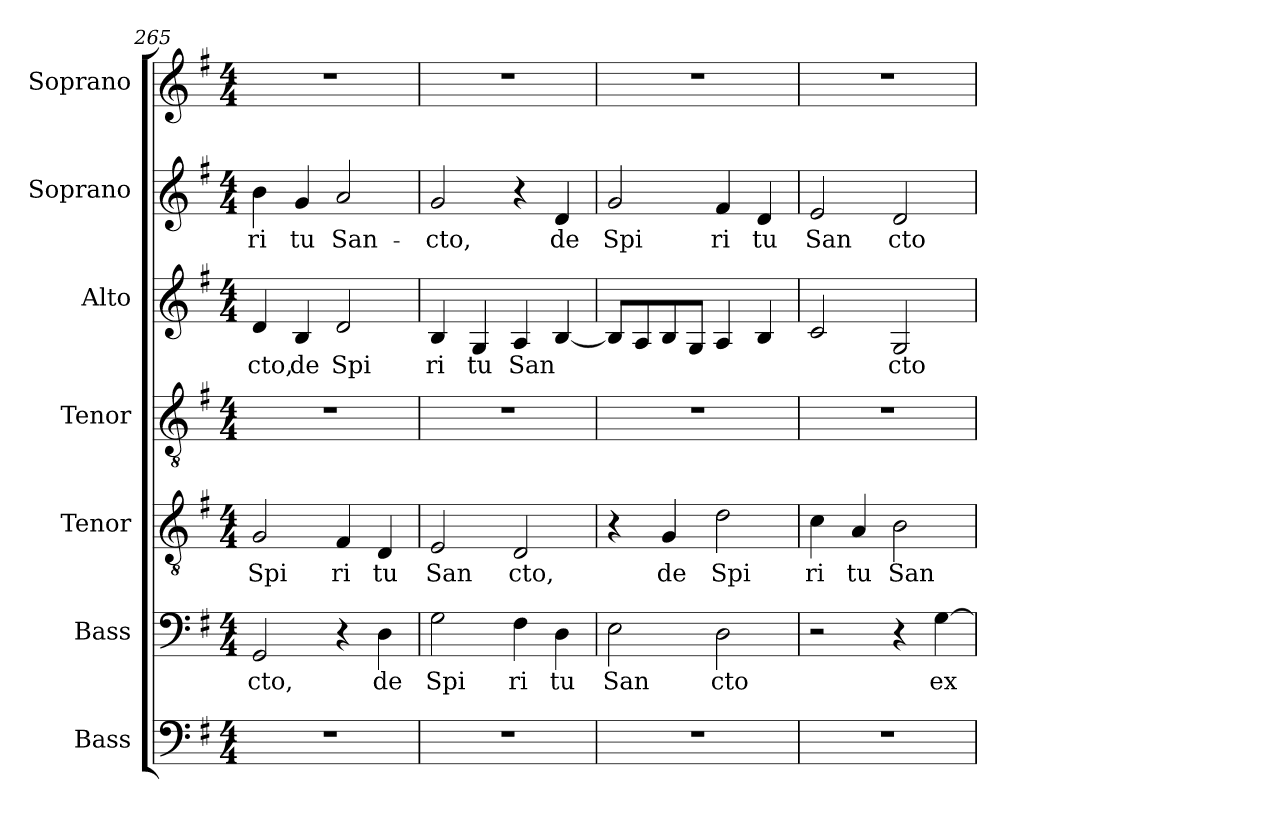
**kern	**kern	**text	**kern	**text	**kern	**kern	**text	**kern	**text	**kern
*part7	*part6	*part6	*part5	*part5	*part4	*part3	*part3	*part2	*part2	*part1
*staff7	*staff6	*staff6	*staff5	*staff5	*staff4	*staff3	*staff3	*staff2	*staff2	*staff1
*I"Bass	*I"Bass	*	*I"Tenor	*	*I"Tenor	*I"Alto	*	*I"Soprano	*	*I"Soprano
*I'B.	*I'B.	*	*I'T.	*	*I'T.	*I'A.	*	*I'S.	*	*I'S.
!!LO:LB:g=z
*clefF4	*clefF4	*	*clefGv2	*	*clefGv2	*clefG2	*	*clefG2	*	*clefG2
*	*	*	*ITrd7c12	*	*ITrd7c12	*	*	*	*	*
*k[f#]	*k[f#]	*	*k[f#]	*	*k[f#]	*k[f#]	*	*k[f#]	*	*k[f#]
*G:	*G:	*	*G:	*	*G:	*G:	*	*G:	*	*G:
*M4/4	*M4/4	*	*M4/4	*	*M4/4	*M4/4	*	*M4/4	*	*M4/4
=265	=265	=265	=265	=265	=265	=265	=265	=265	=265	=265
!	!	!LO:LY:b:color=#000000	!	!	!	!	!	!	!	!
!	!	!	!	!LO:LY:b:color=#000000	!	!	!	!	!	!
!	!	!	!	!	!	!	!LO:LY:b:color=#000000	!	!	!
!	!	!	!	!	!	!	!	!	!LO:LY:b:color=#000000	!
1r	2GGi/	cto,	2GGi/	Spi	1r	4di/	cto,	4bi\	ri	1r
!	!	!	!	!	!	!	!LO:LY:b:color=#000000	!	!	!
!	!	!	!	!	!	!	!	!	!LO:LY:b:color=#000000	!
.	.	.	.	.	.	4Bi/	de	4gi/	tu	.
!	!	!	!	!LO:LY:b:color=#000000	!	!	!	!	!	!
!	!	!	!	!	!	!	!LO:LY:b:color=#000000	!	!	!
!	!	!	!	!	!	!	!	!	!LO:LY:b:color=#000000	!
.	4r	.	4FF#i/	ri	.	2di/	Spi	2ai/	San-	.
!	!	!LO:LY:b:color=#000000	!	!	!	!	!	!	!	!
!	!	!	!	!LO:LY:b:color=#000000	!	!	!	!	!	!
.	4Di\	de	4DDi/	tu	.	.	.	.	.	.
=266	=266	=266	=266	=266	=266	=266	=266	=266	=266	=266
!	!	!LO:LY:b:color=#000000	!	!	!	!	!	!	!	!
!	!	!	!	!LO:LY:b:color=#000000	!	!	!	!	!	!
!	!	!	!	!	!	!	!LO:LY:b:color=#000000	!	!	!
!	!	!	!	!	!	!	!	!	!LO:LY:b:color=#000000	!
1r	2Gi\	Spi	2EEi/	San	1r	4Bi/	ri	2gi/	-cto,	1r
!	!	!	!	!	!	!	!LO:LY:b:color=#000000	!	!	!
.	.	.	.	.	.	4Gi/	tu	.	.	.
!	!	!LO:LY:b:color=#000000	!	!	!	!	!	!	!	!
!	!	!	!	!LO:LY:b:color=#000000	!	!	!	!	!	!
!	!	!	!	!	!	!	!LO:LY:b:color=#000000	!	!	!
.	4F#i\	ri	2DDi/	cto,	.	4Ai/	San	4r	.	.
!	!	!LO:LY:b:color=#000000	!	!	!	!	!	!	!	!
!	!	!	!	!	!	!	!	!	!LO:LY:b:color=#000000	!
.	4Di\	tu	.	.	.	[4Bi/	.	4di/	de	.
=267	=267	=267	=267	=267	=267	=267	=267	=267	=267	=267
!	!	!LO:LY:b:color=#000000	!	!	!	!	!	!	!	!
!	!	!	!	!	!	!	!	!	!LO:LY:b:color=#000000	!
1r	2Ei\	San	4r	.	1r	8Bi/L]	.	2gi/	Spi	1r
.	.	.	.	.	.	8Ai/	.	.	.	.
!	!	!	!	!LO:LY:b:color=#000000	!	!	!	!	!	!
.	.	.	4GGi/	de	.	8Bi/	.	.	.	.
.	.	.	.	.	.	8Gi/J	.	.	.	.
!	!	!LO:LY:b:color=#000000	!	!	!	!	!	!	!	!
!	!	!	!	!LO:LY:b:color=#000000	!	!	!	!	!	!
!	!	!	!	!	!	!	!	!	!LO:LY:b:color=#000000	!
.	2Di\	cto	2Di\	Spi	.	4Ai/	.	4f#i/	ri	.
!	!	!	!	!	!	!	!	!	!LO:LY:b:color=#000000	!
.	.	.	.	.	.	4Bi/	.	4di/	tu	.
=268	=268	=268	=268	=268	=268	=268	=268	=268	=268	=268
!	!	!	!	!LO:LY:b:color=#000000	!	!	!	!	!	!
!	!	!	!	!	!	!	!	!	!LO:LY:b:color=#000000	!
1r	2r	.	4Ci\	ri	1r	2ci/	.	2ei/	San	1r
!	!	!	!	!LO:LY:b:color=#000000	!	!	!	!	!	!
.	.	.	4AAi/	tu	.	.	.	.	.	.
!	!	!	!	!LO:LY:b:color=#000000	!	!	!	!	!	!
!	!	!	!	!	!	!	!LO:LY:b:color=#000000	!	!	!
!	!	!	!	!	!	!	!	!	!LO:LY:b:color=#000000	!
.	4r	.	2BBi\	San	.	2Gi/	cto	2di/	cto	.
!	!	!LO:LY:b:color=#000000	!	!	!	!	!	!	!	!
.	[4Gi\	ex	.	.	.	.	.	.	.	.
=	=	=	=	=	=	=	=	=	=	=
*-	*-	*-	*-	*-	*-	*-	*-	*-	*-	*-
